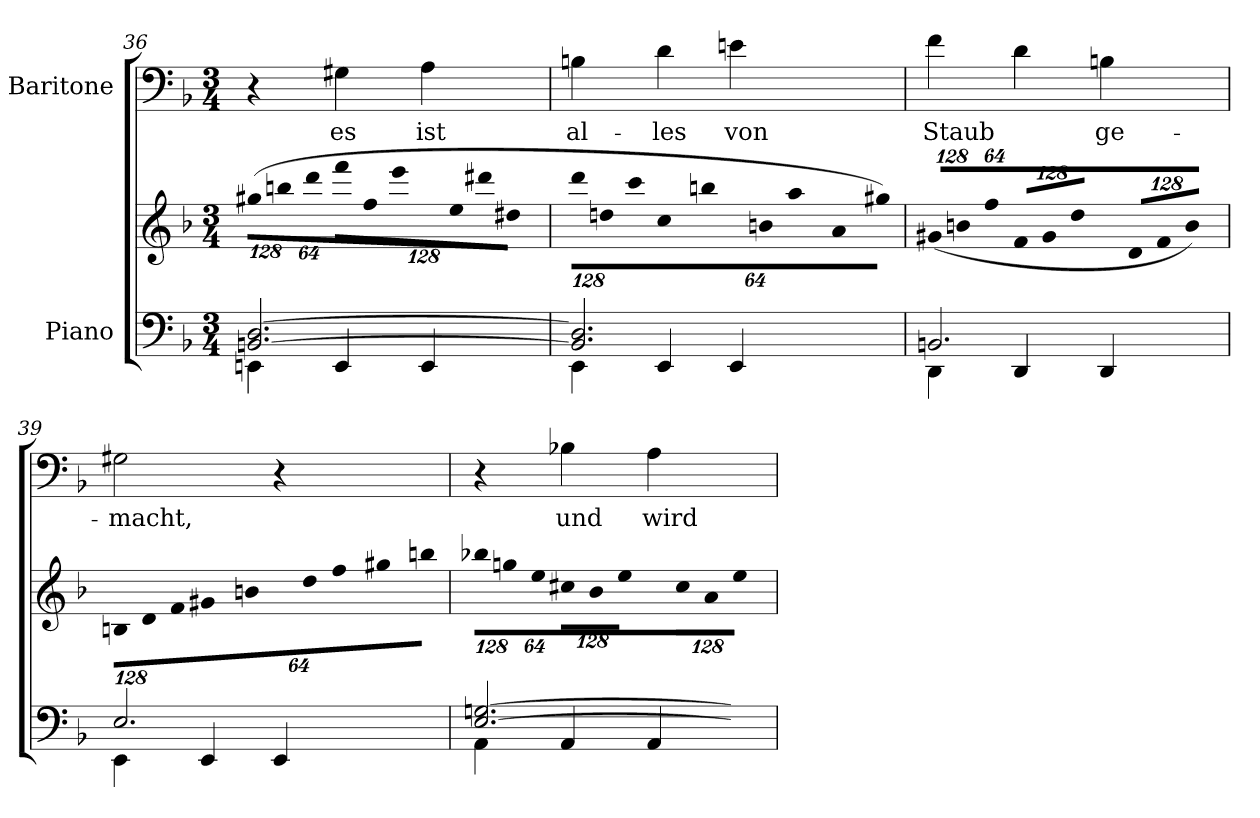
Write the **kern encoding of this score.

**kern	**kern	**kern	**text
*part2	*part2	*part1	*part1
*staff3	*staff2	*staff1	*staff1
*I"Piano	*	*I"Baritone	*
*clefF4	*clefG2	*clefF4	*
*k[b-]	*k[b-]	*k[b-]	*
*F:	*F:	*F:	*
*M3/4	*M3/4	*M3/4	*
=36	=36	=36	=36
*^	*	*	*
*	*	*Xbrackettup	*	*
!	!	!LO:N:vis=8	!	!
[2.BBni/ [2.Di	4EEni\	(1024%85gg#Xi\L	4r	.
!	!	!LO:N:vis=8	!	!
.	.	1024%85bbni\	.	.
!	!	!LO:N:vis=8	!	!
.	.	512%43dddi\J	.	.
!	!	!LO:N:vis=8	!	!
!	!	!	!	!LO:LY:b:color=#000000
.	4EEi/	1024%85fffi\L	4G#Xi\	es
!	!	!LO:N:vis=8	!	!
.	.	1024%85ffi\	.	.
!	!	!LO:N:vis=8	!	!
.	.	512%43eeei\	.	.
!	!	!LO:N:vis=8	!	!
!	!	!	!	!LO:LY:b:color=#000000
.	4EEi/	1024%85eei\	4Ai\	ist
!	!	!LO:N:vis=8	!	!
.	.	1024%85ddd#Xi\	.	.
!	!	!LO:N:vis=8	!	!
.	.	512%43dd#Xi\J	.	.
!!LO:LB:g=z
=37	=37	=37	=37	=37
!	!	!LO:N:vis=8	!	!
!	!	!	!	!LO:LY:b:color=#000000
2.BBni/] 2.Di]	4EEi\	1024%85dddi\L	4Bni\	al-
!	!	!LO:N:vis=8	!	!
.	.	1024%85ddni\	.	.
!	!	!LO:N:vis=8	!	!
.	.	512%43ccci\	.	.
!	!	!LO:N:vis=8	!	!
!	!	!	!	!LO:LY:b:color=#000000
.	4EEi/	1024%85cci\	4di\	-les
!	!	!LO:N:vis=8	!	!
.	.	1024%85bbni\	.	.
!	!	!LO:N:vis=8	!	!
.	.	512%43bni\	.	.
!	!	!LO:N:vis=8	!	!
!	!	!	!	!LO:LY:b:color=#000000
.	4EEi/	1024%85aai\	4eni\	von
!	!	!LO:N:vis=8	!	!
.	.	1024%85ai\	.	.
!	!	!LO:N:vis=8	!	!
.	.	512%43gg#Xi\J)	.	.
=38	=38	=38	=38	=38
!	!	!LO:N:vis=8	!	!
!	!	!	!	!LO:LY:b:color=#000000
2.BBni/	4DDi\	(1024%85g#Xi\L	4fi\	Staub
!	!	!LO:N:vis=8	!	!
.	.	1024%85bni\	.	.
!	!	!LO:N:vis=8	!	!
.	.	512%43ffi\J	.	.
!	!	!LO:N:vis=8	!	!
.	4DDi/	1024%85fi/L	4di\	.
!	!	!LO:N:vis=8	!	!
.	.	1024%85g#i/	.	.
!	!	!LO:N:vis=8	!	!
.	.	512%43ddi/J	.	.
!	!	!LO:N:vis=8	!	!
!	!	!	!	!LO:LY:b:color=#000000
.	4DDi/	1024%85di/L	4Bni\	ge-
!	!	!LO:N:vis=8	!	!
.	.	1024%85fi/	.	.
!	!	!LO:N:vis=8	!	!
.	.	512%43bi/J)	.	.
=39	=39	=39	=39	=39
!	!	!LO:N:vis=8	!	!
!	!	!	!	!LO:LY:b:color=#000000
2.Ei/	4EEi\	1024%85Bni\L	2G#Xi\	-macht,
!	!	!LO:N:vis=8	!	!
.	.	1024%85di\	.	.
!	!	!LO:N:vis=8	!	!
.	.	512%43fi\	.	.
!	!	!LO:N:vis=8	!	!
.	4EEi/	1024%85g#Xi\	.	.
!	!	!LO:N:vis=8	!	!
.	.	1024%85bni\	.	.
!	!	!LO:N:vis=8	!	!
.	.	512%43ddi\	.	.
!	!	!LO:N:vis=8	!	!
.	4EEi/	1024%85ffi\	4r	.
!	!	!LO:N:vis=8	!	!
.	.	1024%85gg#Xi\	.	.
!	!	!LO:N:vis=8	!	!
.	.	512%43bbni\J	.	.
!!LO:LB:g=z
=40	=40	=40	=40	=40
!	!	!LO:N:vis=8	!	!
[2.Ei/ [2.Gni	4AAi\	1024%85bb-Xi\L	4r	.
!	!	!LO:N:vis=8	!	!
.	.	1024%85ggni\	.	.
!	!	!LO:N:vis=8	!	!
.	.	512%43eei\J	.	.
!	!	!LO:N:vis=8	!	!
!	!	!	!	!LO:LY:b:color=#000000
.	4AAi/	1024%85cc#Xi\L	4B-Xi\	und
!	!	!LO:N:vis=8	!	!
.	.	1024%85b-i\	.	.
!	!	!LO:N:vis=8	!	!
.	.	512%43eei\J	.	.
!	!	!LO:N:vis=8	!	!
!	!	!	!	!LO:LY:b:color=#000000
.	4AAi/	1024%85cc#i\L	4Ai\	wird
!	!	!LO:N:vis=8	!	!
.	.	1024%85ai\	.	.
!	!	!LO:N:vis=8	!	!
.	.	512%43eei\J	.	.
*v	*v	*	*	*
=	=	=	=
*-	*-	*-	*-
